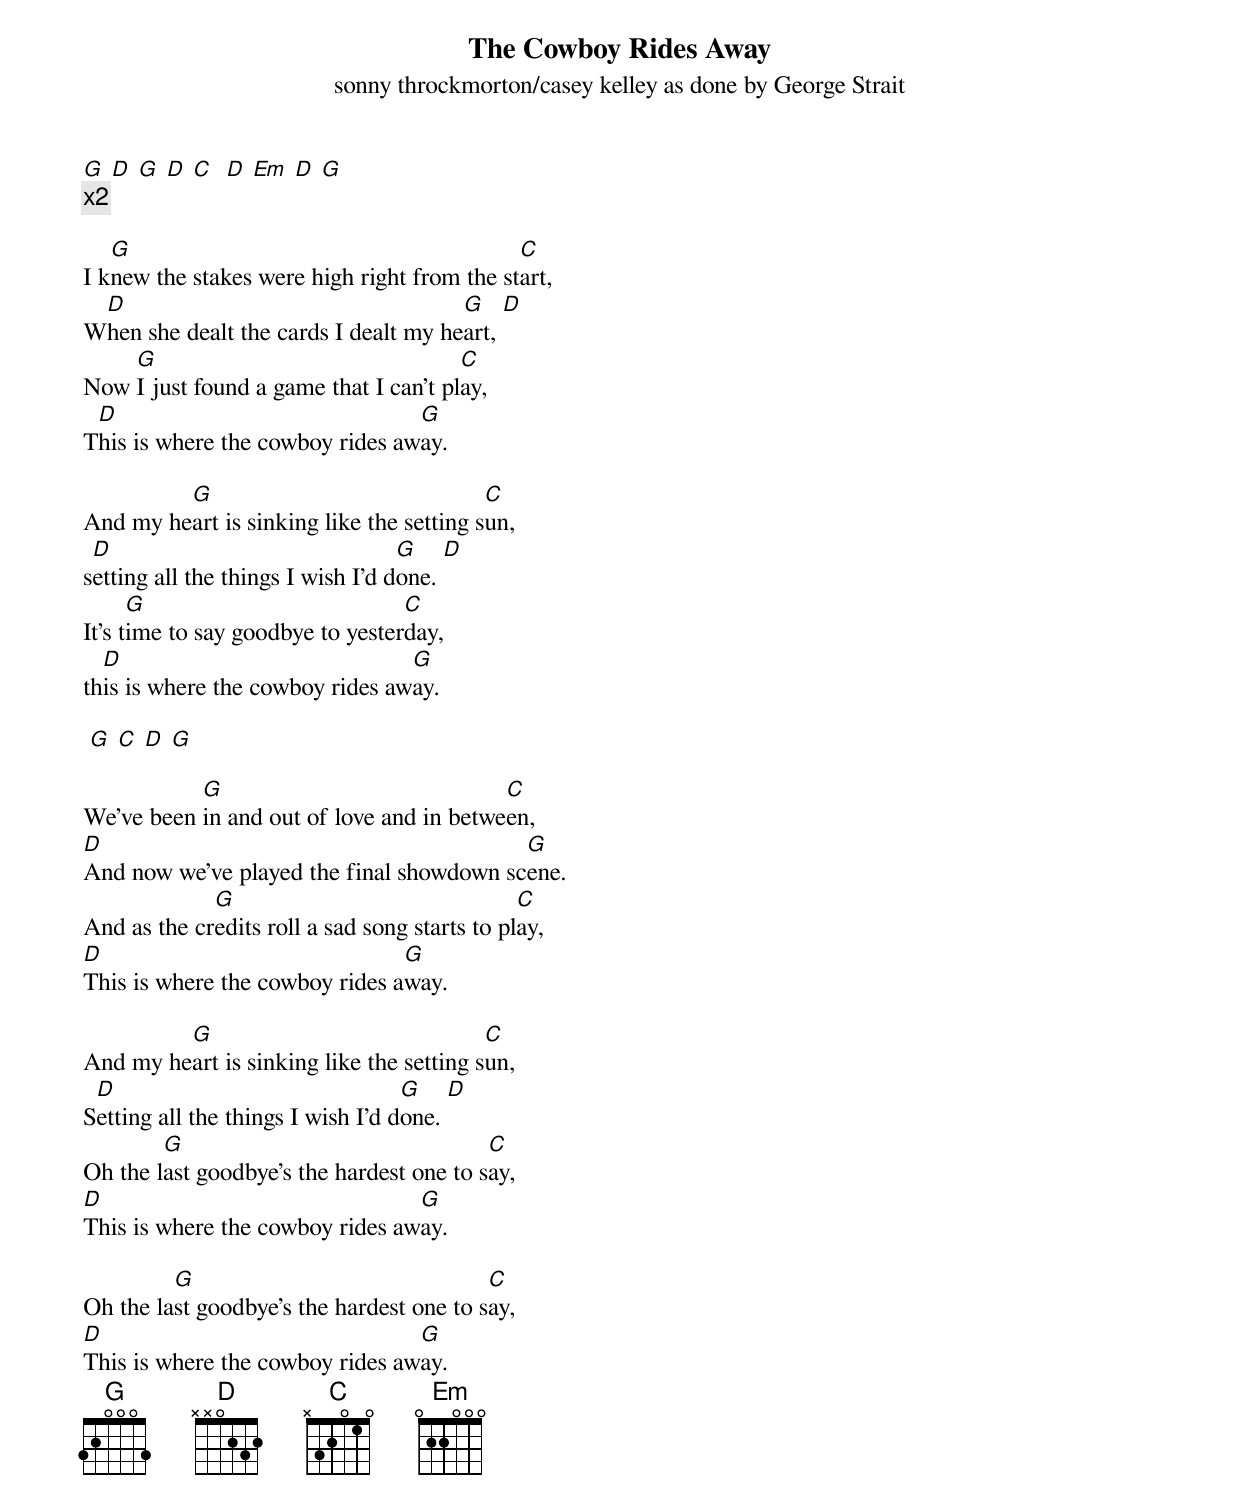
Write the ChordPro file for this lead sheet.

{title: The Cowboy Rides Away}
{subtitle: sonny throckmorton/casey kelley as done by George Strait}

[G] [D] [G] [D] [C]  [D] [Em] [D] [G]
{c:x2}

I k[G]new the stakes were high right from the st[C]art,
W[D]hen she dealt the cards I dealt my he[G]art, [D]
Now [G]I just found a game that I can't pl[C]ay,
T[D]his is where the cowboy rides aw[G]ay.

And my he[G]art is sinking like the setting s[C]un,
s[D]etting all the things I wish I'd d[G]one. [D]
It's t[G]ime to say goodbye to yester[C]day,
th[D]is is where the cowboy rides aw[G]ay.

 [G] [C] [D] [G]

We've been [G]in and out of love and in betwe[C]en,
[D]And now we've played the final showdown sc[G]ene.
And as the cr[G]edits roll a sad song starts to pl[C]ay,
[D]This is where the cowboy rides a[G]way.

And my he[G]art is sinking like the setting s[C]un,
S[D]etting all the things I wish I'd d[G]one. [D]
Oh the l[G]ast goodbye's the hardest one to s[C]ay,
[D]This is where the cowboy rides aw[G]ay.

Oh the la[G]st goodbye's the hardest one to s[C]ay,
[D]This is where the cowboy rides aw[G]ay.
